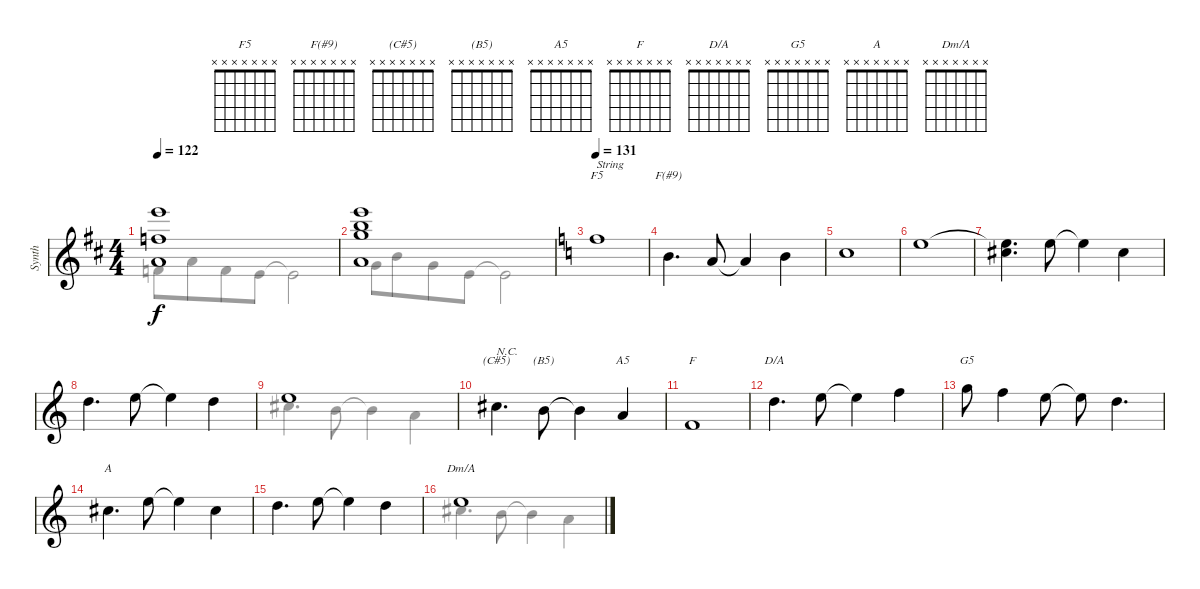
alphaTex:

\track ("Synth" "Synth") {instrument pad4choir}
\staff {score}
\tuning (E5 B4 G4 D4 A3 E3 B2) {hide}
\chord ("F5" x x x x x x x)
\chord ("F(#9)" x x x x x x x)
\chord ("(C#5)" x x x x x x x)
\chord ("(B5)" x x x x x x x)
\chord ("A5" x x x x x x x)
\chord ("F" x x x x x x x)
\chord ("D/A" x x x x x x x)
\chord ("G5" x x x x x x x)
\chord ("A" x x x x x x x)
\chord ("Dm/A" x x x x x x x)
\voice
\ts (4 4)
\tempo 122
\clef g2
\ks d
(1.1 17.2 2.3).1{dy f} |
(3.1 12.2 2.3 26.4).1 |
\tempo 131
\ks c
1.1.1{ch "F5" txt "String" volume 10 instrument synthstrings1} |
0.2.4{d ch "F(#9)"} 2.3.8 2.3{t}.4 0.2.4 |
1.2.1 |
0.1.1 |
(0.1{t} 2.2).4{d} 0.1.8 0.1{t}.4 2.2.4 |
3.2.4{d} 0.1.8 0.1{t}.4 3.2.4 |
0.1.1 |
2.2.4{d ch "(C#5)" txt "N.C."} 0.2.8{ch "(B5)"} 0.2{t}.4 2.3.4{ch "A5"} |
3.4.1{ch "F"} |
3.2.4{d ch "D/A"} 0.1.8 0.1{t}.4 1.1.4 |
3.1.8{ch "G5"} 1.1.4 0.1.8 0.1{t}.8 3.2.4{d} |
2.2.4{d ch "A"} 0.1.8 0.1{t}.4 2.2.4 |
3.2.4{d} 0.1.8 0.1{t}.4 3.2.4 |
0.1.1{ch "Dm/A"}
\voice
\clef g2
\ottava regular
\simile none
\ks d
3.4.8{dy f} 7.4.8{beam merge} 3.4.8 2.4.8 2.4{t}.2 |
10.5.8 14.5.8{beam merge} 10.5.8 7.5.8 7.5{t}.2 |
\ks c
|
|
|
|
|
|
2.2.4{d} 0.2.8 0.2{t}.4 2.3.4 |
|
|
|
|
|
|
2.2.4{d} 0.2.8 0.2{t}.4 2.3.4
